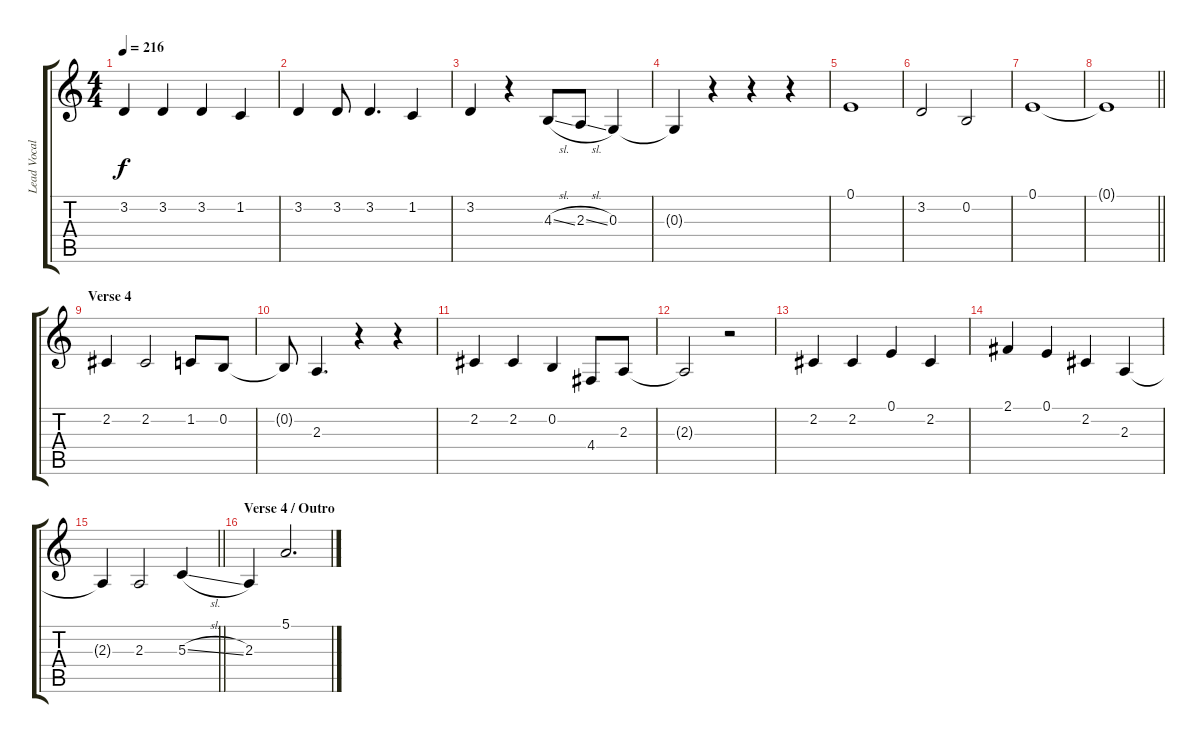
\track ("Lead Vocal" "Lead Vocal") {instrument stringensemble1}
\staff {score tabs}
\tuning (E4 B3 G3 D3 A2 E2) {hide}
\ts (4 4)
\tempo 216
\clef g2
\ks c
3.2.4{dy f} 3.2.4 3.2.4 1.2.4 |
3.2.4 3.2.8 3.2.4{d} 1.2.4 |
3.2.4 r.4 4.3{sl}.8 2.3{sl}.8 0.3.4 |
0.3{t}.4 r.4 r.4 r.4 |
0.1.1 |
3.2.2 0.2.2 |
0.1.1 |
\barLineRight lightlight
0.1{t}.1 |
\section ("" "Verse 4")
2.2.4 2.2.2 1.2.8 0.2.8 |
0.2{t}.8 2.3.4{d} r.4 r.4 |
2.2.4 2.2.4 0.2.4 4.4.8 2.3.8 |
2.3{t}.2 r.2 |
2.2.4 2.2.4 0.1.4 2.2.4 |
2.1.4 0.1.4 2.2.4 2.3.4 |
\barLineRight lightlight
2.3{t}.4 2.3.2 5.3{sl}.4 |
\section ("" "Verse 4 / Outro")
2.3.4 5.1.2{d}
